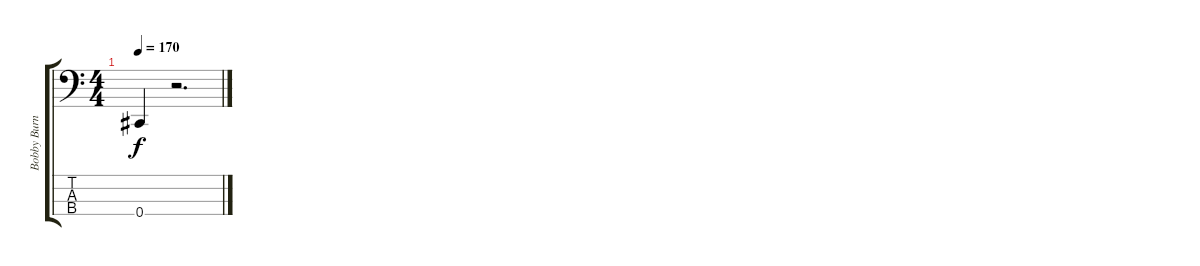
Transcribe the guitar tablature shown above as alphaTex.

\track ("Bobby Burns" "Bobby Burn") {instrument electricbasspick}
\staff {score tabs}
\tuning (E2 B1 Gb1 Db1) {hide}
\ts (4 4)
\tempo 170
\clef f4
\ks c
0.4.4{dy f} r.2{d}
